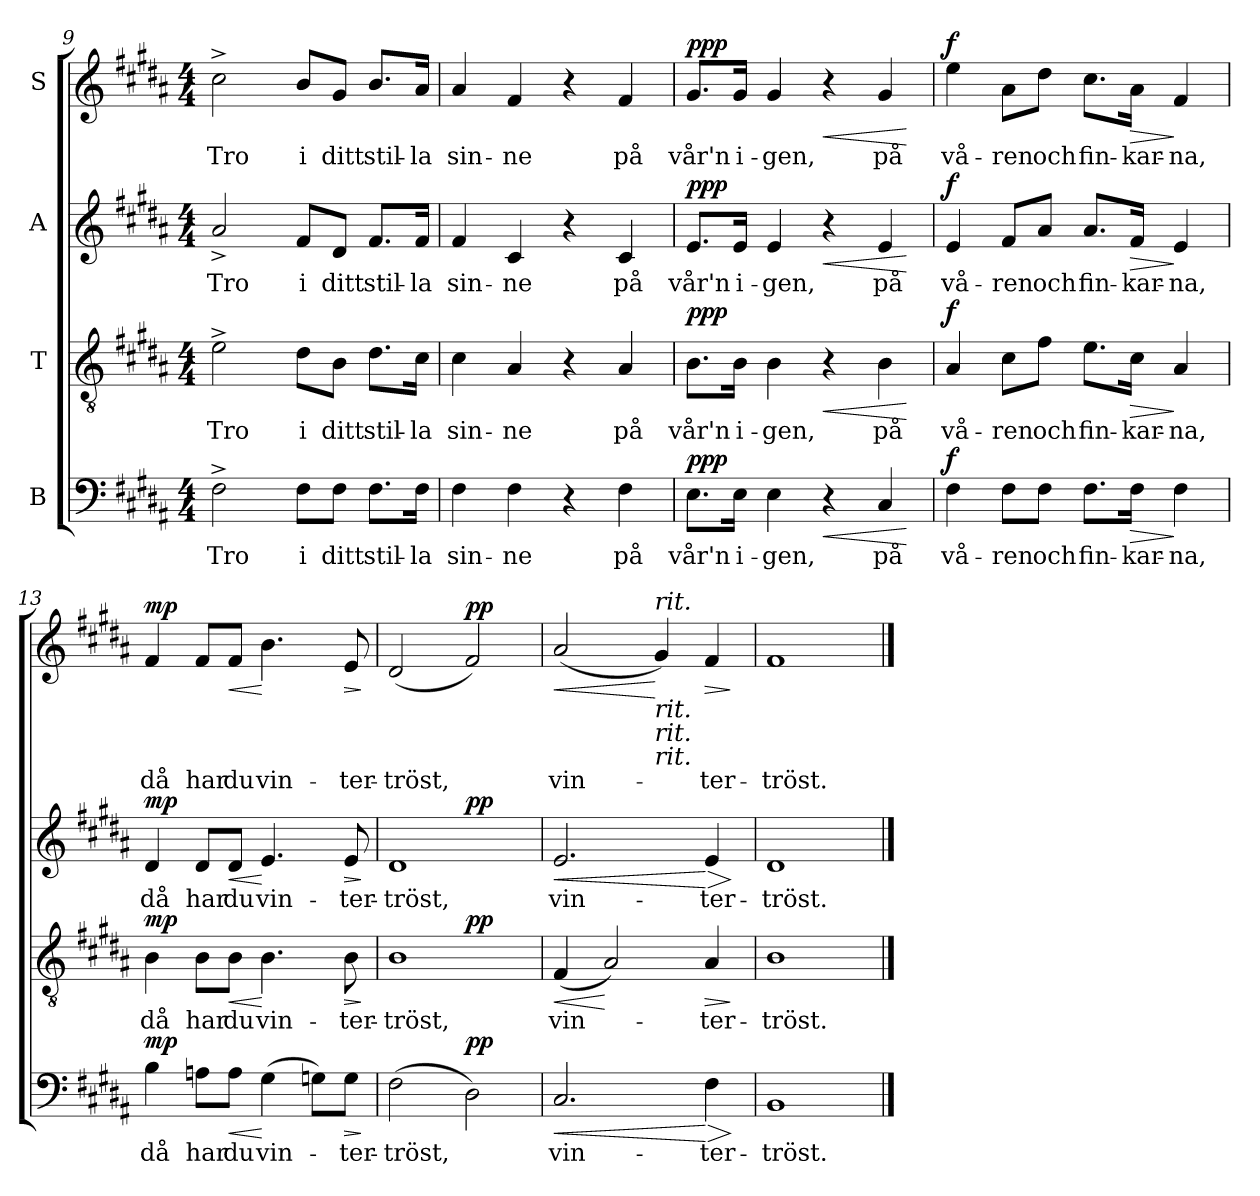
**kern	**text	**dynam	**kern	**text	**dynam	**kern	**text	**dynam	**kern	**text	**dynam
*part4	*part4	*part4	*part3	*part3	*part3	*part2	*part2	*part2	*part1	*part1	*part1
*staff4	*staff4	*staff4	*staff3	*staff3	*staff3	*staff2	*staff2	*staff2	*staff1	*staff1	*staff1
*I"B	*	*	*I"T	*	*	*I"A	*	*	*I"S	*	*
*clefF4	*	*	*clefGv2	*	*	*clefG2	*	*	*clefG2	*	*
*k[f#c#g#d#a#]	*	*	*k[f#c#g#d#a#]	*	*	*k[f#c#g#d#a#]	*	*	*k[f#c#g#d#a#]	*	*
*B:	*	*	*B:	*	*	*B:	*	*	*B:	*	*
*M4/4	*	*	*M4/4	*	*	*M4/4	*	*	*M4/4	*	*
=9	=9	=9	=9	=9	=9	=9	=9	=9	=9	=9	=9
!	!LO:LY:b	!	!	!LO:LY:b	!	!	!LO:LY:b	!	!	!LO:LY:b	!
2F#^>\	Tro	.	2e^>\	Tro	.	2a#^</	Tro	.	2cc#^>\	Tro	.
!	!LO:LY:b	!	!	!LO:LY:b	!	!	!LO:LY:b	!	!	!LO:LY:b	!
8F#\L	i	.	8d#\L	i	.	8f#/L	i	.	8b/L	i	.
!	!LO:LY:b	!	!	!LO:LY:b	!	!	!LO:LY:b	!	!	!LO:LY:b	!
8F#\J	ditt	.	8B\J	ditt	.	8d#/J	ditt	.	8g#/J	ditt	.
!	!LO:LY:b	!	!	!LO:LY:b	!	!	!LO:LY:b	!	!	!LO:LY:b	!
8.F#\L	stil-	.	8.d#\L	stil-	.	8.f#/L	stil-	.	8.b/L	stil-	.
!	!LO:LY:b	!	!	!LO:LY:b	!	!	!LO:LY:b	!	!	!LO:LY:b	!
16F#\Jk	-la	.	16c#\Jk	-la	.	16f#/Jk	-la	.	16a#/Jk	-la	.
=10	=10	=10	=10	=10	=10	=10	=10	=10	=10	=10	=10
!	!LO:LY:b	!	!	!LO:LY:b	!	!	!LO:LY:b	!	!	!LO:LY:b	!
4F#\	sin-	.	4c#\	sin-	.	4f#/	sin-	.	4a#/	sin-	.
!	!LO:LY:b	!	!	!LO:LY:b	!	!	!LO:LY:b	!	!	!LO:LY:b	!
4F#\	-ne	.	4A#/	-ne	.	4c#/	-ne	.	4f#/	-ne	.
4r	.	.	4r	.	.	4r	.	.	4r	.	.
!	!LO:LY:b	!	!	!LO:LY:b	!	!	!LO:LY:b	!	!	!LO:LY:b	!
4F#\	på	.	4A#/	på	.	4c#/	på	.	4f#/	på	.
!!LO:LB:g=z
=11	=11	=11	=11	=11	=11	=11	=11	=11	=11	=11	=11
!	!LO:LY:b	!LO:DY:a	!	!LO:LY:b	!LO:DY:a	!	!LO:LY:b	!LO:DY:a	!	!LO:LY:b	!LO:DY:a
8.E\L	vår'n	ppp	8.B\L	vår'n	ppp	8.e/L	vår'n	ppp	8.g#/L	vår'n	ppp
!	!LO:LY:b	!	!	!LO:LY:b	!	!	!LO:LY:b	!	!	!LO:LY:b	!
16E\Jk	i-	.	16B\Jk	i-	.	16e/Jk	i-	.	16g#/Jk	i-	.
!	!LO:LY:b	!	!	!LO:LY:b	!	!	!LO:LY:b	!	!	!LO:LY:b	!
4E\	-gen,	.	4B\	-gen,	.	4e/	-gen,	.	4g#/	-gen,	.
!	!	!LO:HP:b	!	!	!LO:HP:b	!	!	!LO:HP:b	!	!	!LO:HP:b
4r	.	<	4r	.	<	4r	.	<	4r	.	<
!	!LO:LY:b	!	!	!LO:LY:b	!	!	!LO:LY:b	!	!	!LO:LY:b	!
4C#/	på	.	4B\	på	.	4e/	på	.	4g#/	på	.
.	.	[	.	.	[	.	.	[	.	.	[
=12	=12	=12	=12	=12	=12	=12	=12	=12	=12	=12	=12
!	!LO:LY:b	!LO:DY:a	!	!LO:LY:b	!LO:DY:a	!	!LO:LY:b	!LO:DY:a	!	!LO:LY:b	!LO:DY:a
4F#\	vå-	f	4A#/	vå-	f	4e/	vå-	f	4ee\	vå-	f
!	!LO:LY:b	!	!	!LO:LY:b	!	!	!LO:LY:b	!	!	!LO:LY:b	!
8F#\L	-ren	.	8c#\L	-ren	.	8f#/L	-ren	.	8a#\L	-ren	.
!	!LO:LY:b	!	!	!LO:LY:b	!	!	!LO:LY:b	!	!	!LO:LY:b	!
8F#\J	och	.	8f#\J	och	.	8a#/J	och	.	8dd#\J	och	.
!	!LO:LY:b	!	!	!LO:LY:b	!	!	!LO:LY:b	!	!	!LO:LY:b	!
8.F#\L	fin-	.	8.e\L	fin-	.	8.a#/L	fin-	.	8.cc#\L	fin-	.
!	!LO:LY:b	!LO:HP:b	!	!LO:LY:b	!LO:HP:b	!	!LO:LY:b	!LO:HP:b	!	!LO:LY:b	!LO:HP:b
16F#\Jk	-kar-	>	16c#\Jk	-kar-	>	16f#/Jk	-kar-	>	16a#\Jk	-kar-	>
!	!LO:LY:b	!	!	!LO:LY:b	!	!	!LO:LY:b	!	!	!LO:LY:b	!
4F#\	-na,	]	4A#/	-na,	]	4e/	-na,	]	4f#/	-na,	]
=13	=13	=13	=13	=13	=13	=13	=13	=13	=13	=13	=13
!	!LO:LY:b	!LO:DY:a	!	!LO:LY:b	!LO:DY:a	!	!LO:LY:b	!LO:DY:a	!	!LO:LY:b	!LO:DY:a
4B\	då	mp	4B\	då	mp	4d#/	då	mp	4f#/	då	mp
!	!LO:LY:b	!	!	!LO:LY:b	!	!	!LO:LY:b	!	!	!LO:LY:b	!
8An\L	har	.	8B\L	har	.	8d#/L	har	.	8f#/L	har	.
!	!LO:LY:b	!LO:HP:b	!	!LO:LY:b	!LO:HP:b	!	!LO:LY:b	!LO:HP:b	!	!LO:LY:b	!LO:HP:b
8A\J	du	<	8B\J	du	<	8d#/J	du	<	8f#/J	du	<
!	!LO:LY:b	!	!	!LO:LY:b	!	!	!LO:LY:b	!	!	!LO:LY:b	!
(>4G#\	vin-	[	4.B\	vin-	[	4.e/	vin-	[	4.b\	vin-	[
8Gn\L)	.	.	.	.	.	.	.	.	.	.	.
!	!LO:LY:b	!LO:HP:b	!	!LO:LY:b	!LO:HP:b	!	!LO:LY:b	!LO:HP:b	!	!LO:LY:b	!LO:HP:b
8G\J	-ter-	>	8B\	-ter-	>	8e/	-ter-	>	8e/	-ter-	>
.	.	]	.	.	]	.	.	]	.	.	]
=14	=14	=14	=14	=14	=14	=14	=14	=14	=14	=14	=14
!	!LO:LY:b	!	!	!LO:LY:b	!	!	!LO:LY:b	!	!	!LO:LY:b	!
*	*	*	*^	*	*	*^	*	*	*	*	*
(>2F#\	-tröst,	.	1B	2ryy	-tröst,	.	1d#	2ryy	-tröst,	.	(<2d#/	-tröst,	.
!	!	!LO:DY:a	!	!	!	!LO:DY:a	!	!	!	!LO:DY:a	!	!	!LO:DY:a
2D#\)	.	pp	.	2ryy	.	pp	.	2ryy	.	pp	2f#/)	.	pp
=15	=15	=15	=15	=15	=15	=15	=15	=15	=15	=15	=15	=15	=15
!	!LO:LY:b	!LO:HP:b	!	!	!LO:LY:b	!LO:HP:b	!	!	!LO:LY:b	!LO:HP:b	!	!LO:LY:b	!LO:HP:b
*	*	*	*v	*v	*	*	*	*	*	*	*	*	*
*	*	*	*	*	*	*v	*v	*	*	*	*	*
2.C#/	vin-	<	(<4F#/	vin-	<	2.e/	vin-	<	(<2a#/	vin-	<
.	.	.	2A#/)	.	[	.	.	.	.	.	.
!	!	!	!	!	!	!	!	!	!LO:TX:a:i:t=rit.	!	!
!	!	!	!	!	!	!	!	!	!LO:TX:b:i:t=rit.	!	!
!	!	!	!	!	!	!	!	!	!LO:TX:b:i:t=rit.	!	!
!	!	!	!	!	!	!	!	!	!LO:TX:b:i:t=rit.	!	!
.	.	.	.	.	.	.	.	.	4g#/)	.	[
!	!LO:LY:b	!LO:HP:n=1:b	!	!LO:LY:b	!LO:HP:b	!	!LO:LY:b	!LO:HP:n=1:b	!	!LO:LY:b	!LO:HP:b
4F#\	-ter-	[ >	4A#/	-ter-	>	4e/	-ter-	[ >	4f#/	-ter-	>
.	.	]	.	.	]	.	.	]	.	.	]
=16	=16	=16	=16	=16	=16	=16	=16	=16	=16	=16	=16
!	!LO:LY:b	!	!	!LO:LY:b	!	!	!LO:LY:b	!	!	!LO:LY:b	!
1BB	-tröst.	.	1B	-tröst.	.	1d#	-tröst.	.	1f#	-tröst.	.
==	==	==	==	==	==	==	==	==	==	==	==
*-	*-	*-	*-	*-	*-	*-	*-	*-	*-	*-	*-
